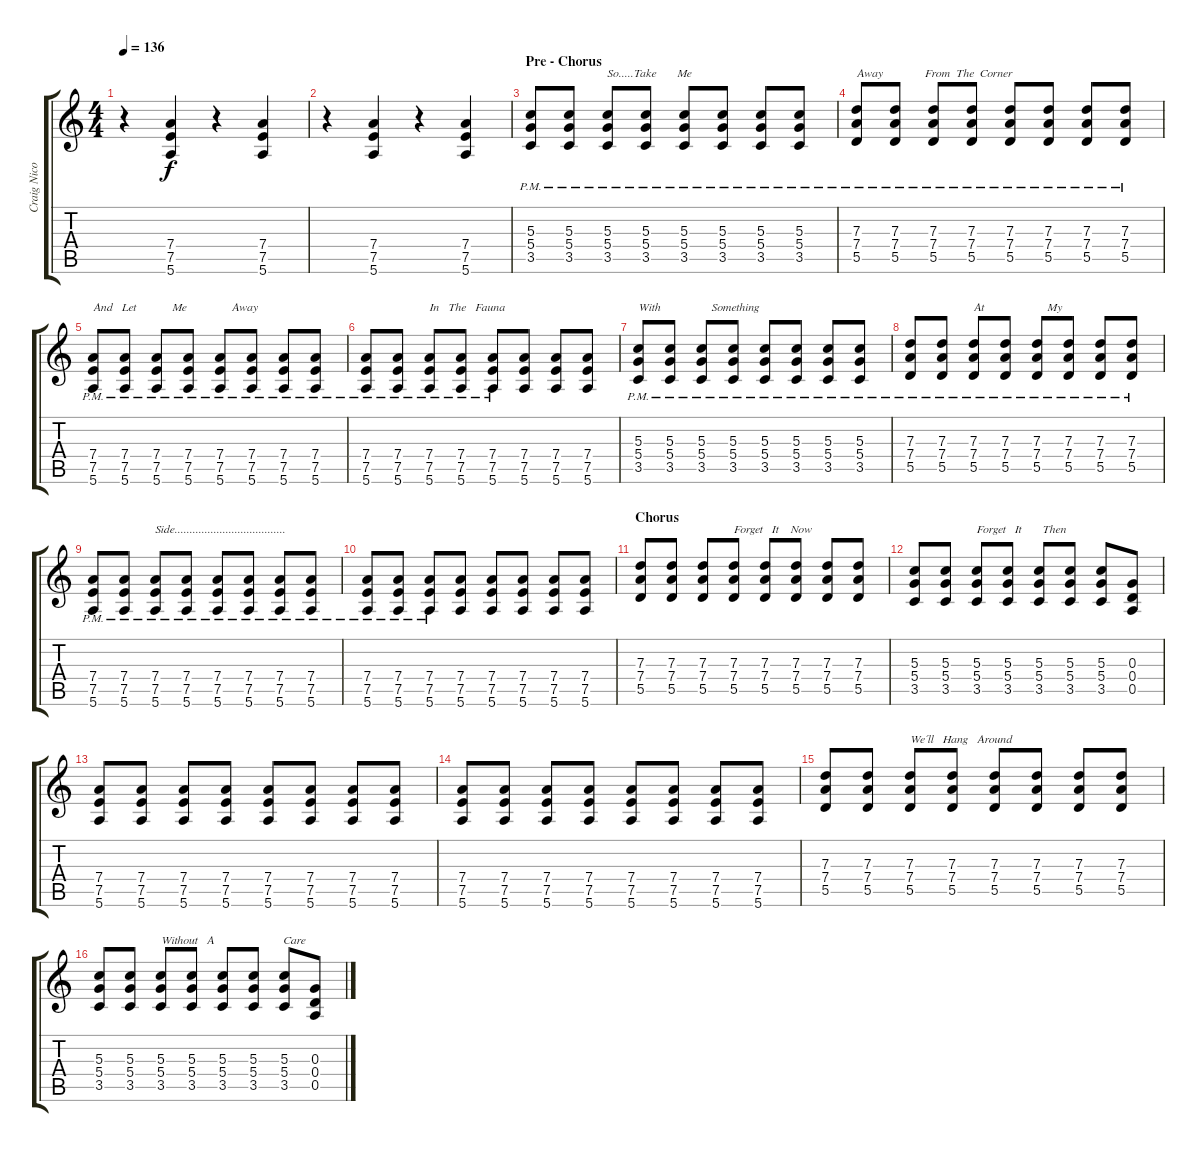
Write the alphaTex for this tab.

\track ("Craig Nicolls" "Craig Nico") {instrument distortionguitar}
\staff {score tabs}
\tuning (E4 B3 G3 D3 A2 E2) {hide}
\ts (4 4)
\tempo 136
\clef g2
\ks c
r.4{dy f} (7.4 7.5 5.6).4 r.4 (7.4 7.5 5.6).4 |
r.4 (7.4 7.5 5.6).4 r.4 (7.4 7.5 5.6).4 |
\section ("" "Pre - Chorus")
(5.3{pm} 5.4{pm} 3.5{pm}).8{volume 14} (5.3{pm} 5.4{pm} 3.5{pm}).8 (5.3{pm} 5.4{pm} 3.5{pm}).8{txt "So.....Take       Me"} (5.3{pm} 5.4{pm} 3.5{pm}).8 (5.3{pm} 5.4{pm} 3.5{pm}).8 (5.3{pm} 5.4{pm} 3.5{pm}).8 (5.3{pm} 5.4{pm} 3.5{pm}).8 (5.3{pm} 5.4{pm} 3.5{pm}).8 |
(7.3{pm} 7.4{pm} 5.5{pm}).8{txt "Away"} (7.3{pm} 7.4{pm} 5.5{pm}).8{txt "          From  The  Corner "} (7.3{pm} 7.4{pm} 5.5{pm}).8 (7.3{pm} 7.4{pm} 5.5{pm}).8 (7.3{pm} 7.4{pm} 5.5{pm}).8 (7.3{pm} 7.4{pm} 5.5{pm}).8 (7.3{pm} 7.4{pm} 5.5{pm}).8 (7.3{pm} 7.4{pm} 5.5{pm}).8 |
(7.4{pm} 7.5{pm} 5.6{pm}).8{txt "And   Let            Me               Away "} (7.4{pm} 7.5{pm} 5.6{pm}).8 (7.4{pm} 7.5{pm} 5.6{pm}).8 (7.4{pm} 7.5{pm} 5.6{pm}).8 (7.4{pm} 7.5{pm} 5.6{pm}).8 (7.4{pm} 7.5{pm} 5.6{pm}).8 (7.4{pm} 7.5{pm} 5.6{pm}).8 (7.4{pm} 7.5{pm} 5.6{pm}).8 |
(7.4{pm} 7.5{pm} 5.6{pm}).8 (7.4{pm} 7.5{pm} 5.6{pm}).8 (7.4{pm} 7.5{pm} 5.6{pm}).8{txt "In   The   Fauna"} (7.4{pm} 7.5{pm} 5.6{pm}).8 (7.4{pm} 7.5{pm} 5.6{pm}).8 (7.4 7.5 5.6).8 (7.4 7.5 5.6).8 (7.4 7.5 5.6).8 |
(5.3{pm} 5.4{pm} 3.5{pm}).8{txt "With                 Something       "} (5.3{pm} 5.4{pm} 3.5{pm}).8 (5.3{pm} 5.4{pm} 3.5{pm}).8 (5.3{pm} 5.4{pm} 3.5{pm}).8 (5.3{pm} 5.4{pm} 3.5{pm}).8 (5.3{pm} 5.4{pm} 3.5{pm}).8 (5.3{pm} 5.4{pm} 3.5{pm}).8 (5.3{pm} 5.4{pm} 3.5{pm}).8 |
(7.3{pm} 7.4{pm} 5.5{pm}).8 (7.3{pm} 7.4{pm} 5.5{pm}).8 (7.3{pm} 7.4{pm} 5.5{pm}).8{txt "At                     My"} (7.3{pm} 7.4{pm} 5.5{pm}).8 (7.3{pm} 7.4{pm} 5.5{pm}).8 (7.3{pm} 7.4{pm} 5.5{pm}).8 (7.3{pm} 7.4{pm} 5.5{pm}).8 (7.3{pm} 7.4{pm} 5.5{pm}).8 |
(7.4{pm} 7.5{pm} 5.6{pm}).8{volume 10} (7.4{pm} 7.5{pm} 5.6{pm}).8 (7.4{pm} 7.5{pm} 5.6{pm}).8{txt "Side....................................."} (7.4{pm} 7.5{pm} 5.6{pm}).8{volume 12} (7.4{pm} 7.5{pm} 5.6{pm}).8 (7.4{pm} 7.5{pm} 5.6{pm}).8 (7.4{pm} 7.5{pm} 5.6{pm}).8{volume 14} (7.4{pm} 7.5{pm} 5.6{pm}).8 |
(7.4{pm} 7.5{pm} 5.6{pm}).8 (7.4{pm} 7.5{pm} 5.6{pm}).8 (7.4{pm} 7.5{pm} 5.6{pm}).8 (7.4 7.5 5.6).8 (7.4 7.5 5.6).8 (7.4 7.5 5.6).8 (7.4 7.5 5.6).8 (7.4 7.5 5.6).8 |
\section ("" "Chorus")
(7.3 7.4 5.5).8 (7.3 7.4 5.5).8 (7.3 7.4 5.5).8 (7.3 7.4 5.5).8{txt "Forget   It    Now"} (7.3 7.4 5.5).8 (7.3 7.4 5.5).8 (7.3 7.4 5.5).8 (7.3 7.4 5.5).8 |
(5.3 5.4 3.5).8 (5.3 5.4 3.5).8 (5.3 5.4 3.5).8{txt "Forget   It       Then"} (5.3 5.4 3.5).8 (5.3 5.4 3.5).8 (5.3 5.4 3.5).8 (5.3 5.4 3.5).8 (0.3 0.4 0.5).8 |
(7.4 7.5 5.6).8 (7.4 7.5 5.6).8 (7.4 7.5 5.6).8 (7.4 7.5 5.6).8 (7.4 7.5 5.6).8 (7.4 7.5 5.6).8 (7.4 7.5 5.6).8 (7.4 7.5 5.6).8 |
(7.4 7.5 5.6).8 (7.4 7.5 5.6).8 (7.4 7.5 5.6).8 (7.4 7.5 5.6).8 (7.4 7.5 5.6).8 (7.4 7.5 5.6).8 (7.4 7.5 5.6).8 (7.4 7.5 5.6).8 |
(7.3 7.4 5.5).8 (7.3 7.4 5.5).8 (7.3 7.4 5.5).8{txt "We´ll   Hang   Around"} (7.3 7.4 5.5).8 (7.3 7.4 5.5).8 (7.3 7.4 5.5).8 (7.3 7.4 5.5).8 (7.3 7.4 5.5).8 |
(5.3 5.4 3.5).8 (5.3 5.4 3.5).8 (5.3 5.4 3.5).8{txt "Without   A                       Care"} (5.3 5.4 3.5).8 (5.3 5.4 3.5).8 (5.3 5.4 3.5).8 (5.3 5.4 3.5).8 (0.3 0.4 0.5).8
